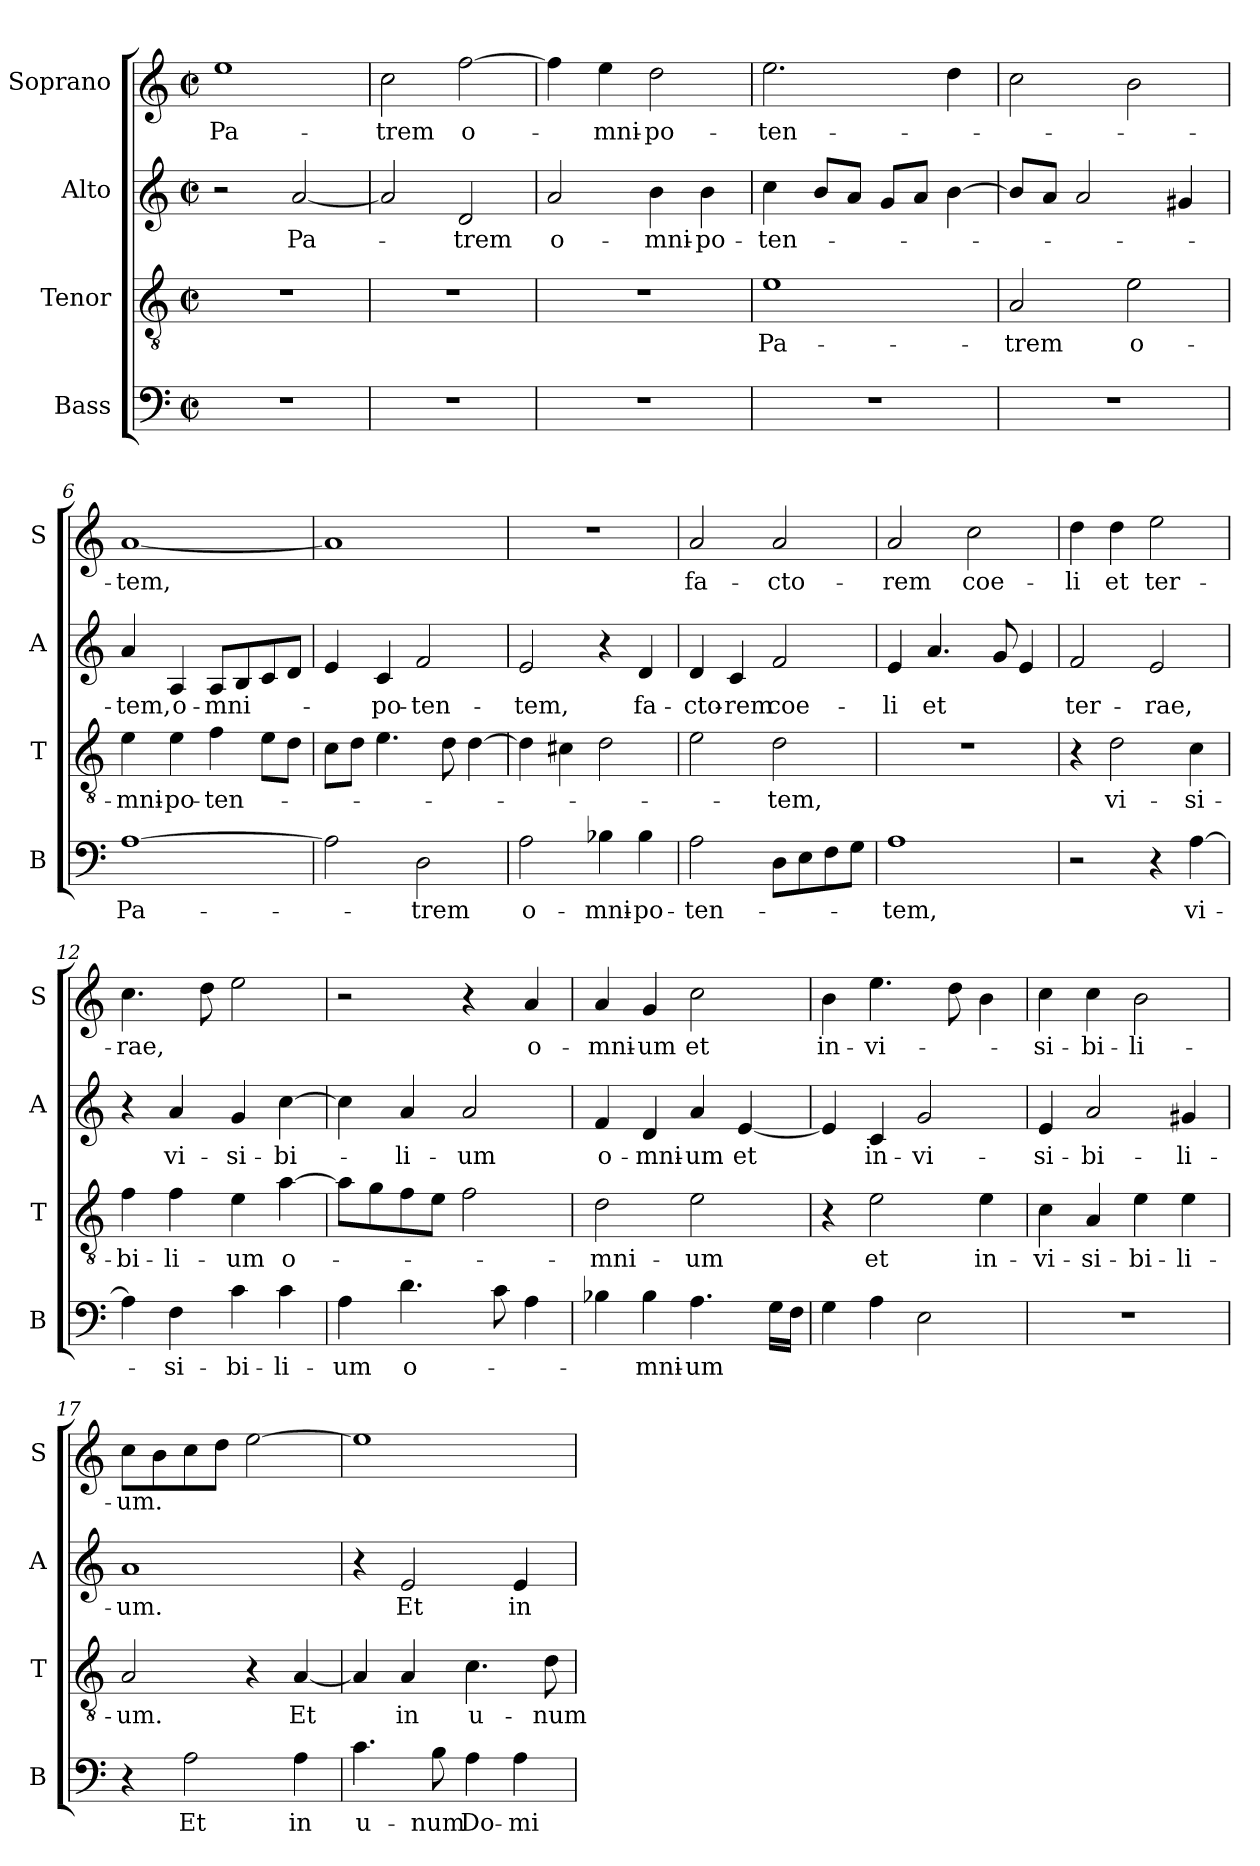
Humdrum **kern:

**kern	**text	**kern	**text	**kern	**text	**kern	**text
*part4	*part4	*part3	*part3	*part2	*part2	*part1	*part1
*staff4	*staff4	*staff3	*staff3	*staff2	*staff2	*staff1	*staff1
*I"Bass	*	*I"Tenor	*	*I"Alto	*	*I"Soprano	*
*I'B	*	*I'T	*	*I'A	*	*I'S	*
*clefF4	*	*clefGv2	*	*clefG2	*	*clefG2	*
*k[]	*	*k[]	*	*k[]	*	*k[]	*
*a:	*	*a:	*	*a:	*	*a:	*
*M2/2	*	*M2/2	*	*M2/2	*	*M2/2	*
*met(c|)	*	*met(c|)	*	*met(c|)	*	*met(c|)	*
=1	=1	=1	=1	=1	=1	=1	=1
!	!	!	!	!	!	!	!LO:LY:b
1r	.	1r	.	2r	.	1ee	Pa-
!	!	!	!	!	!LO:LY:b	!	!
.	.	.	.	[2a/	Pa-	.	.
=2	=2	=2	=2	=2	=2	=2	=2
!	!	!	!	!	!	!	!LO:LY:b
1r	.	1r	.	2a/]	.	2cc\	-trem
!	!	!	!	!	!LO:LY:b	!	!LO:LY:b
.	.	.	.	2d/	-trem	[2ff\	o-
=3	=3	=3	=3	=3	=3	=3	=3
!	!	!	!	!	!LO:LY:b	!	!
1r	.	1r	.	2a/	o-	4ff\]	.
!	!	!	!	!	!	!	!LO:LY:b
.	.	.	.	.	.	4ee\	-mni-
!	!	!	!	!	!LO:LY:b	!	!LO:LY:b
.	.	.	.	4b\	-mni-	2dd\	-po-
!	!	!	!	!	!LO:LY:b	!	!
.	.	.	.	4b\	-po-	.	.
=4	=4	=4	=4	=4	=4	=4	=4
!	!	!	!LO:LY:b	!	!LO:LY:b	!	!LO:LY:b
1r	.	1e	Pa-	4cc\	-ten-	2.ee\	-ten-
.	.	.	.	8b/L	.	.	.
.	.	.	.	8a/J	.	.	.
.	.	.	.	8g/L	.	.	.
.	.	.	.	8a/J	.	.	.
.	.	.	.	[4b\	.	4dd\	.
=5	=5	=5	=5	=5	=5	=5	=5
!	!	!	!LO:LY:b	!	!	!	!
1r	.	2A/	-trem	8b/L]	.	2cc\	.
.	.	.	.	8a/J	.	.	.
.	.	.	.	2a/	.	.	.
!	!	!	!LO:LY:b	!	!	!	!
.	.	2e\	o-	.	.	2b\	.
.	.	.	.	4g#X/	.	.	.
=6	=6	=6	=6	=6	=6	=6	=6
!	!LO:LY:b	!	!LO:LY:b	!	!LO:LY:b	!	!LO:LY:b
[1A	Pa-	4e\	-mni-	4a/	-tem,	[1a	-tem,
!	!	!	!LO:LY:b	!	!LO:LY:b	!	!
.	.	4e\	-po-	4A/	o-	.	.
!	!	!	!LO:LY:b	!	!LO:LY:b	!	!
.	.	4f\	-ten-	8A/L	-mni-	.	.
.	.	.	.	8B/	.	.	.
.	.	8e\L	.	8c/	.	.	.
.	.	8d\J	.	8d/J	.	.	.
!!LO:LB:g=z
=7	=7	=7	=7	=7	=7	=7	=7
2A\]	.	8c\L	.	4e/	.	1a]	.
.	.	8d\J	.	.	.	.	.
!	!	!	!	!	!LO:LY:b	!	!
.	.	4.e\	.	4c/	-po-	.	.
!	!LO:LY:b	!	!	!	!LO:LY:b	!	!
2D\	-trem	.	.	2f/	-ten-	.	.
.	.	8d\	.	.	.	.	.
.	.	[4d\	.	.	.	.	.
=8	=8	=8	=8	=8	=8	=8	=8
!	!LO:LY:b	!	!	!	!LO:LY:b	!	!
2A\	o-	4d\]	.	2e/	-tem,	1r	.
.	.	4c#X\	.	.	.	.	.
!	!LO:LY:b	!	!	!	!	!	!
4B-X\	-mni-	2d\	.	4r	.	.	.
!	!LO:LY:b	!	!	!	!LO:LY:b	!	!
4B-\	-po-	.	.	4d/	fa-	.	.
=9	=9	=9	=9	=9	=9	=9	=9
!	!LO:LY:b	!	!	!	!LO:LY:b	!	!LO:LY:b
2A\	-ten-	2e\	.	4d/	-cto-	2a/	fa-
!	!	!	!	!	!LO:LY:b	!	!
.	.	.	.	4c/	-rem	.	.
!	!	!	!LO:LY:b	!	!LO:LY:b	!	!LO:LY:b
8D\L	.	2d\	-tem,	2f/	coe-	2a/	-cto-
8E\	.	.	.	.	.	.	.
8F\	.	.	.	.	.	.	.
8G\J	.	.	.	.	.	.	.
=10	=10	=10	=10	=10	=10	=10	=10
!	!LO:LY:b	!	!	!	!LO:LY:b	!	!LO:LY:b
1A	-tem,	1r	.	4e/	-li	2a/	-rem
!	!	!	!	!	!LO:LY:b	!	!
.	.	.	.	4.a/	et	.	.
!	!	!	!	!	!	!	!LO:LY:b
.	.	.	.	.	.	2cc\	coe-
.	.	.	.	8g/	.	.	.
.	.	.	.	4e/	.	.	.
=11	=11	=11	=11	=11	=11	=11	=11
!	!	!	!	!	!LO:LY:b	!	!LO:LY:b
2r	.	4r	.	2f/	ter-	4dd\	-li
!	!	!	!LO:LY:b	!	!	!	!LO:LY:b
.	.	2d\	vi-	.	.	4dd\	et
!	!	!	!	!	!LO:LY:b	!	!LO:LY:b
4r	.	.	.	2e/	-rae,	2ee\	ter-
!	!LO:LY:b	!	!LO:LY:b	!	!	!	!
[4A\	vi-	4c\	-si-	.	.	.	.
=12	=12	=12	=12	=12	=12	=12	=12
!	!	!	!LO:LY:b	!	!	!	!LO:LY:b
4A\]	.	4f\	-bi-	4r	.	4.cc\	-rae,
!	!LO:LY:b	!	!LO:LY:b	!	!LO:LY:b	!	!
4F\	-si-	4f\	-li-	4a/	vi-	.	.
.	.	.	.	.	.	8dd\	.
!	!LO:LY:b	!	!LO:LY:b	!	!LO:LY:b	!	!
4c\	-bi-	4e\	-um	4g/	-si-	2ee\	.
!	!LO:LY:b	!	!LO:LY:b	!	!LO:LY:b	!	!
4c\	-li-	[4a\	o-	[4cc\	-bi-	.	.
!!LO:PB:g=z
=13	=13	=13	=13	=13	=13	=13	=13
!	!LO:LY:b	!	!	!	!	!	!
4A\	-um	8a\L]	.	4cc\]	.	2r	.
.	.	8g\	.	.	.	.	.
!	!LO:LY:b	!	!	!	!LO:LY:b	!	!
4.d\	o-	8f\	.	4a/	-li-	.	.
.	.	8e\J	.	.	.	.	.
!	!	!	!	!	!LO:LY:b	!	!
.	.	2f\	.	2a/	-um	4r	.
8c\	.	.	.	.	.	.	.
!	!	!	!	!	!	!	!LO:LY:b
4A\	.	.	.	.	.	4a/	o-
=14	=14	=14	=14	=14	=14	=14	=14
!	!	!	!LO:LY:b	!	!LO:LY:b	!	!LO:LY:b
4B-X\	.	2d\	-mni-	4f/	o-	4a/	-mni-
!	!LO:LY:b	!	!	!	!LO:LY:b	!	!LO:LY:b
4B-\	-mni-	.	.	4d/	-mni-	4g/	-um
!	!LO:LY:b	!	!LO:LY:b	!	!LO:LY:b	!	!LO:LY:b
4.A\	-um	2e\	-um	4a/	-um	2cc\	et
!	!	!	!	!	!LO:LY:b	!	!
.	.	.	.	[4e/	et	.	.
16G\LL	.	.	.	.	.	.	.
16F\JJ	.	.	.	.	.	.	.
=15	=15	=15	=15	=15	=15	=15	=15
!	!	!	!	!	!	!	!LO:LY:b
4G\	.	4r	.	4e/]	.	4b\	in-
!	!	!	!LO:LY:b	!	!LO:LY:b	!	!LO:LY:b
4A\	.	2e\	et	4c/	in-	4.ee\	-vi-
!	!	!	!	!	!LO:LY:b	!	!
2E\	.	.	.	2g/	-vi-	.	.
.	.	.	.	.	.	8dd\	.
!	!	!	!LO:LY:b	!	!	!	!
.	.	4e\	in-	.	.	4b\	.
=16	=16	=16	=16	=16	=16	=16	=16
!	!	!	!LO:LY:b	!	!LO:LY:b	!	!LO:LY:b
1r	.	4c\	-vi-	4e/	-si-	4cc\	-si-
!	!	!	!LO:LY:b	!	!LO:LY:b	!	!LO:LY:b
.	.	4A/	-si-	2a/	-bi-	4cc\	-bi-
!	!	!	!LO:LY:b	!	!	!	!LO:LY:b
.	.	4e\	-bi-	.	.	2b\	-li-
!	!	!	!LO:LY:b	!	!LO:LY:b	!	!
.	.	4e\	-li-	4g#X/	-li-	.	.
=17	=17	=17	=17	=17	=17	=17	=17
!	!	!	!LO:LY:b	!	!LO:LY:b	!	!LO:LY:b
4r	.	2A/	-um.	1a	-um.	8cc\L	-um.
.	.	.	.	.	.	8b\	.
!	!LO:LY:b	!	!	!	!	!	!
2A\	Et	.	.	.	.	8cc\	.
.	.	.	.	.	.	8dd\J	.
.	.	4r	.	.	.	[2ee\	.
!	!LO:LY:b	!	!LO:LY:b	!	!	!	!
4A\	in	[4A/	Et	.	.	.	.
=18	=18	=18	=18	=18	=18	=18	=18
!	!LO:LY:b	!	!	!	!	!	!
4.c\	u-	4A/]	.	4r	.	1ee]	.
!	!	!	!LO:LY:b	!	!LO:LY:b	!	!
.	.	4A/	in	2e/	Et	.	.
!	!LO:LY:b	!	!	!	!	!	!
8B\	-num	.	.	.	.	.	.
!	!LO:LY:b	!	!LO:LY:b	!	!	!	!
4A\	Do-	4.c\	u-	.	.	.	.
!	!LO:LY:b	!	!	!	!LO:LY:b	!	!
4A\	-mi-	.	.	4e/	in	.	.
!	!	!	!LO:LY:b	!	!	!	!
.	.	8d\	-num	.	.	.	.
=	=	=	=	=	=	=	=
*-	*-	*-	*-	*-	*-	*-	*-
